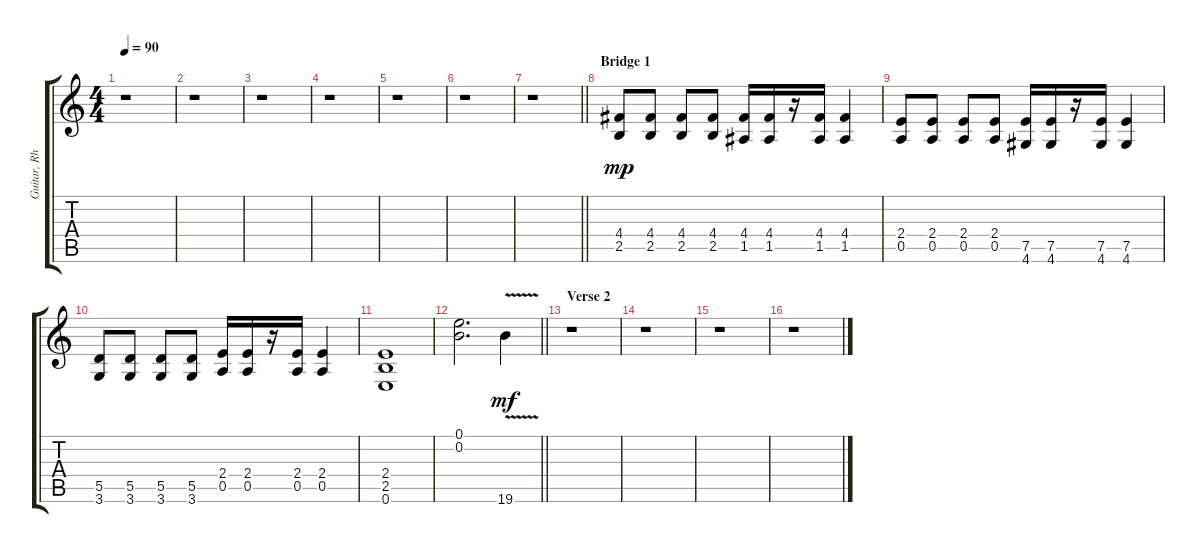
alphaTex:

\track ("Guitar, Rhythm Overdub" "Guitar, Rh") {instrument distortionguitar}
\staff {score tabs}
\tuning (E4 B3 G3 D3 A2 E2) {hide}
\ts (4 4)
\tempo 90
\clef g2
\ks c
r.1{dy mp} |
r.1 |
r.1 |
r.1 |
r.1 |
r.1 |
\barLineRight lightlight
r.1 |
\section ("" "Bridge 1")
(4.4 2.5).8 (4.4 2.5).8 (4.4 2.5).8 (4.4 2.5).8 (4.4 1.5).16 (4.4 1.5).16 r.16 (4.4 1.5).16 (4.4 1.5).4 |
(2.4 0.5).8 (2.4 0.5).8 (2.4 0.5).8 (2.4 0.5).8 (7.5 4.6).16 (7.5 4.6).16 r.16 (7.5 4.6).16 (7.5 4.6).4 |
(5.5 3.6).8 (5.5 3.6).8 (5.5 3.6).8 (5.5 3.6).8 (2.4 0.5).16 (2.4 0.5).16 r.16 (2.4 0.5).16 (2.4 0.5).4 |
(2.4 2.5 0.6).1 |
\barLineRight lightlight
(0.1 0.2).2{d} 19.6{v}.4{dy mf} |
\section ("" "Verse 2")
r.1 |
r.1 |
r.1 |
r.1
